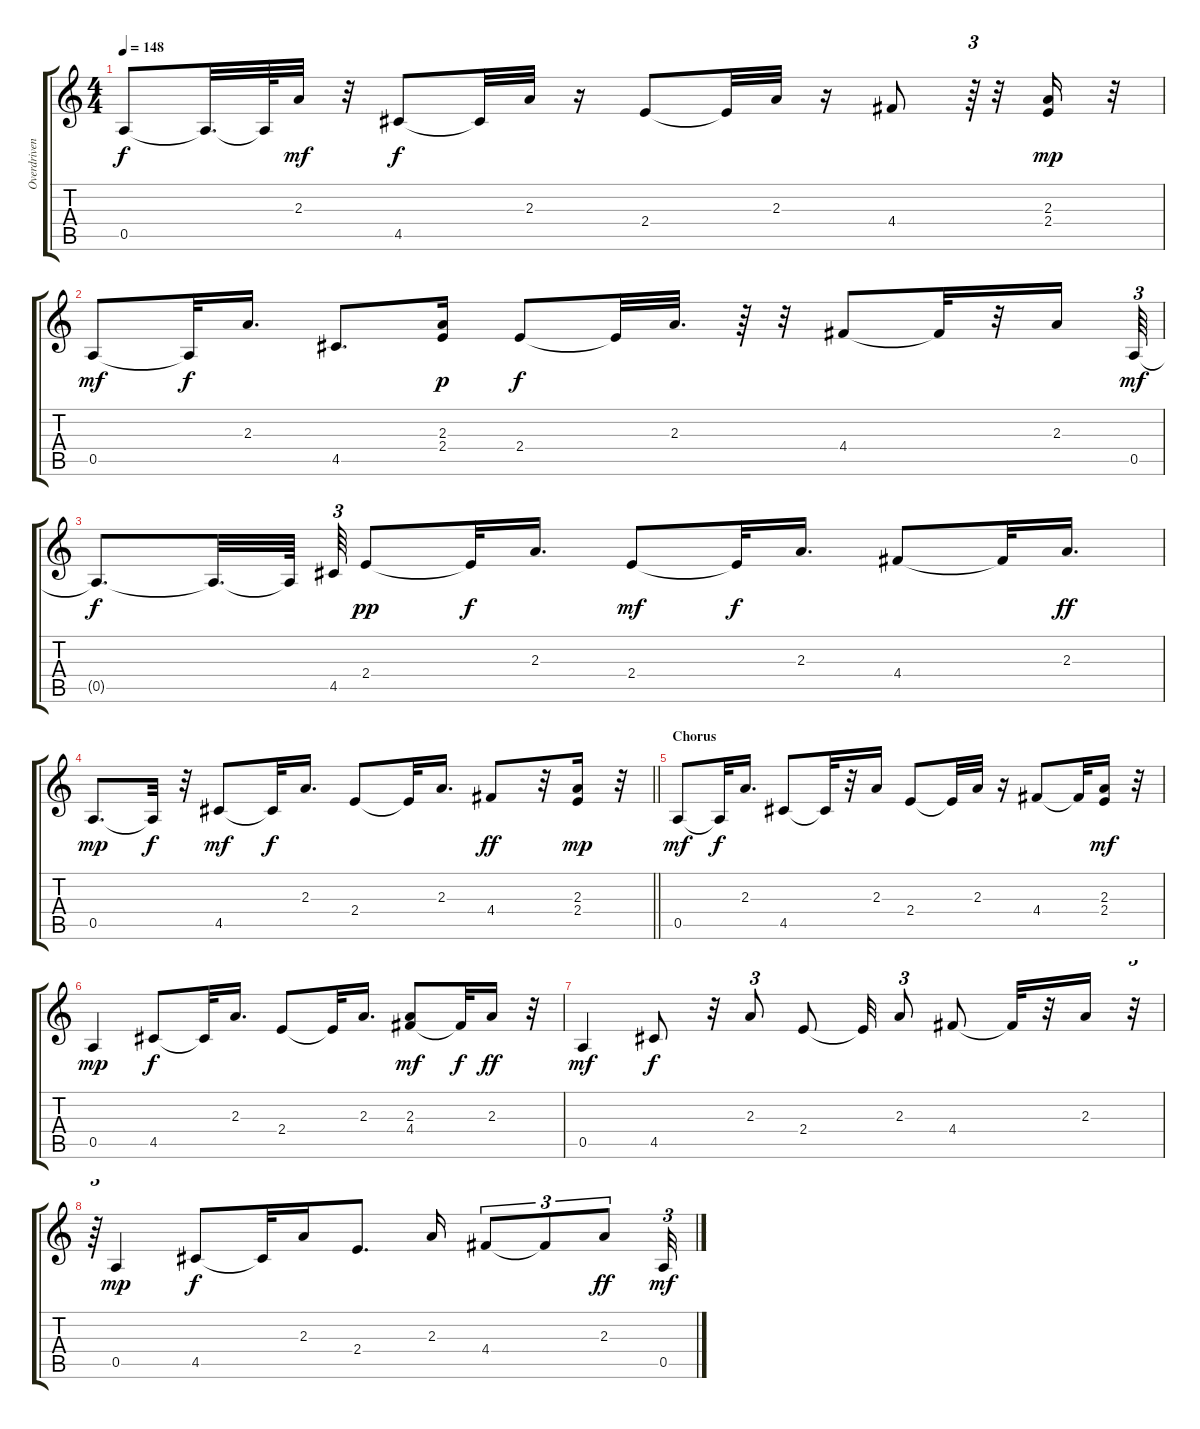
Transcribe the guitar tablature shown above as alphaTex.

\track ("Overdriven Guitar" "Overdriven") {mute instrument overdrivenguitar}
\staff {score tabs}
\tuning (E4 B3 G3 D3 A2 E2) {hide}
\ts (4 4)
\tempo 148
\clef g2
\ks c
0.5{t}.8{dy f} 0.5{t}.32{d} 0.5{t}.64 2.3.32{dy mf} r.32 4.5.8{dy f} 4.5{t}.32 2.3.32 r.16 2.4.8 2.4{t}.32 2.3.32 r.16 4.4.8 r.64{tu (3 2)} r.32 (2.3 2.4).16{dy mp} r.32 |
0.5.8{dy mf} 0.5{t}.32{dy f} 2.3.16{d} 4.5.8{d} (2.3 2.4).16{dy p} 2.4.8{dy f} 2.4{t}.32 2.3.32{d} r.64 r.32 4.4.8 4.4{t}.32 r.32 2.3.16 0.5.64{tu (3 2) dy mf} |
0.5{t}.8{d dy f} 0.5{t}.32{d} 0.5{t}.64 4.5.64{tu (3 2)} 2.4.8{dy pp} 2.4{t}.32{dy f} 2.3.16{d} 2.4.8{dy mf} 2.4{t}.32{dy f} 2.3.16{d} 4.4.8 4.4{t}.32 2.3.16{d dy ff} |
\barLineRight lightlight
0.5.8{d dy mp} 0.5{t}.32{dy f} r.32 4.5.8{dy mf} 4.5{t}.32{dy f} 2.3.16{d} 2.4.8 2.4{t}.32 2.3.16{d} 4.4.8{dy ff} r.32 (2.3 2.4).16{dy mp} r.32 |
\section ("" "Chorus")
0.5.8{dy mf} 0.5{t}.32{dy f} 2.3.16{d} 4.5.8 4.5{t}.32 r.32 2.3.16 2.4.8 2.4{t}.32 2.3.32 r.16 4.4.8 4.4{t}.32 (2.3 2.4).16{dy mf} r.32 |
0.5.4{dy mp} 4.5.8{dy f} 4.5{t}.32 2.3.16{d} 2.4.8 2.4{t}.32 2.3.16{d} (2.3 4.4).8{dy mf} 4.4{t}.32{dy f} 2.3.16{dy ff} r.32 |
0.5.4{dy mf} 4.5.8{dy f} r.32 2.3.8{tu (3 2)} 2.4.8 2.4{t}.32 2.3.8{tu (3 2)} 4.4.8 4.4{t}.32 r.32 2.3.16 r.32{tu (3 2)} |
r.64{tu (3 2)} 0.5.4{dy mp} 4.5.8{dy f} 4.5{t}.32 2.3.16 2.4.8{d} 2.3.16 4.4.8{tu (3 2)} 4.4{t}.8{tu (3 2)} 2.3.8{tu (3 2) dy ff} 0.5.32{tu (3 2) dy mf}
